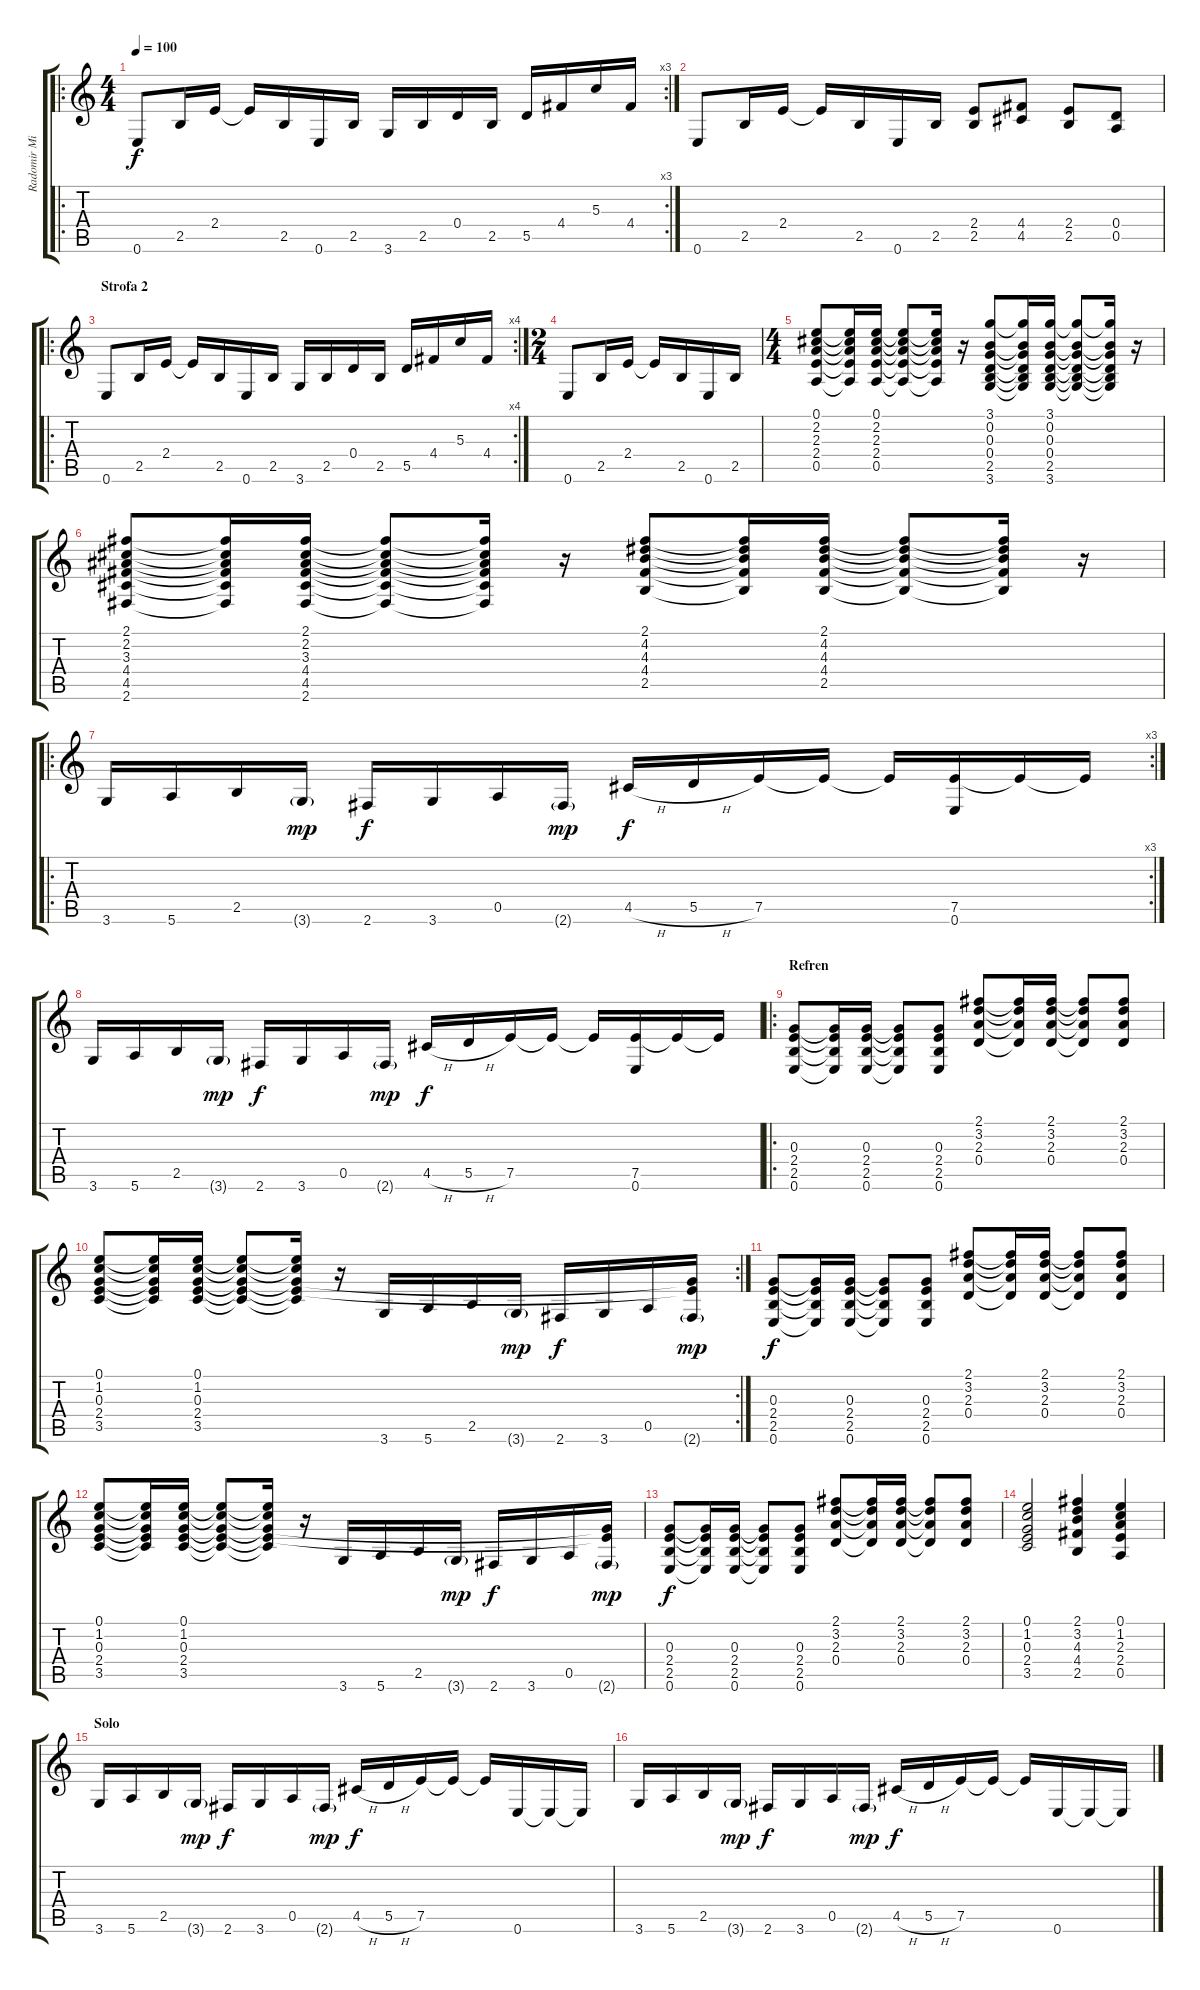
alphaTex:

\track ("Radomir Mihajlovic" "Radomir Mi") {instrument electricguitarjazz}
\staff {score tabs}
\tuning (E4 B3 G3 D3 A2 E2) {hide}
\ro
\rc 3
\ts (4 4)
\tempo 100
\clef g2
\ks c
0.6.8{dy f} 2.5.16 2.4.16 2.4{t}.16 2.5.16 0.6.16 2.5.16 3.6.16 2.5.16 0.4.16 2.5.16 5.5.16 4.4.16 5.3.16 4.4.16 |
0.6.8 2.5.16 2.4.16 2.4{t}.16 2.5.16 0.6.16 2.5.16 (2.4 2.5).8 (4.4 4.5).8 (2.4 2.5).8 (0.4 0.5).8 |
\ro
\rc 4
\section ("" "Strofa 2")
0.6.8 2.5.16 2.4.16 2.4{t}.16 2.5.16 0.6.16 2.5.16 3.6.16 2.5.16 0.4.16 2.5.16 5.5.16 4.4.16 5.3.16 4.4.16 |
\ts (2 4)
0.6.8 2.5.16 2.4.16 2.4{t}.16 2.5.16 0.6.16 2.5.16 |
\ts (4 4)
(0.1 2.2 2.3 2.4 0.5).8 (0.1{t} 2.2{t} 2.3{t} 2.4{t} 0.5{t}).16 (0.1 2.2 2.3 2.4 0.5).16 (0.1{t} 2.2{t} 2.3{t} 2.4{t} 0.5{t}).8 (0.1{t} 2.2{t} 2.3{t} 2.4{t} 0.5{t}).16 r.16 (3.1 0.2 0.3 0.4 2.5 3.6).8 (3.1{t} 0.2{t} 0.3{t} 0.4{t} 2.5{t} 3.6{t}).16 (3.1 0.2 0.3 0.4 2.5 3.6).16 (3.1{t} 0.2{t} 0.3{t} 0.4{t} 2.5{t} 3.6{t}).8 (3.1{t} 0.2{t} 0.3{t} 0.4{t} 2.5{t} 3.6{t}).16 r.16 |
(2.1 2.2 3.3 4.4 4.5 2.6).8 (2.1{t} 2.2{t} 3.3{t} 4.4{t} 4.5{t} 2.6{t}).16 (2.1 2.2 3.3 4.4 4.5 2.6).16 (2.1{t} 2.2{t} 3.3{t} 4.4{t} 4.5{t} 2.6{t}).8 (2.1{t} 2.2{t} 3.3{t} 4.4{t} 4.5{t} 2.6{t}).16 r.16 (2.1 4.2 4.3 4.4 2.5).8 (2.1{t} 4.2{t} 4.3{t} 4.4{t} 2.5{t}).16 (2.1 4.2 4.3 4.4 2.5).16 (2.1{t} 4.2{t} 4.3{t} 4.4{t} 2.5{t}).8 (2.1{t} 4.2{t} 4.3{t} 4.4{t} 2.5{t}).16 r.16 |
\ro
\rc 3
3.6.16 5.6.16 2.5.16 3.6{g}.16{dy mp} 2.6.16{dy f} 3.6.16 0.5.16 2.6{g}.16{dy mp} 4.5{h}.16{dy f} 5.5{h}.16 7.5.16 7.5{t}.16 7.5{t}.16 (7.5 0.6).16 7.5{t}.16 7.5{t}.16 |
3.6.16 5.6.16 2.5.16 3.6{g}.16{dy mp} 2.6.16{dy f} 3.6.16 0.5.16 2.6{g}.16{dy mp} 4.5{h}.16{dy f} 5.5{h}.16 7.5.16 7.5{t}.16 7.5{t}.16 (7.5 0.6).16 7.5{t}.16 7.5{t}.16 |
\ro
\section ("" "Refren")
(0.3 2.4 2.5 0.6).8 (0.3{t} 2.4{t} 2.5{t} 0.6{t}).16 (0.3 2.4 2.5 0.6).16 (0.3{t} 2.4{t} 2.5{t} 0.6{t}).8 (0.3 2.4 2.5 0.6).8 (2.1 3.2 2.3 0.4).8 (2.1{t} 3.2{t} 2.3{t} 0.4{t}).16 (2.1 3.2 2.3 0.4).16 (2.1{t} 3.2{t} 2.3{t} 0.4{t}).8 (2.1 3.2 2.3 0.4).8 |
\rc 2
(0.1 1.2 0.3 2.4 3.5).8 (0.1{t} 1.2{t} 0.3{t} 2.4{t} 3.5{t}).16 (0.1 1.2 0.3 2.4 3.5).16 (0.1{t} 1.2{t} 0.3{t} 2.4{t} 3.5{t}).8 (0.1{t} 1.2{t} 0.3{t} 2.4{t} 3.5{t}).16 r.16 3.6.16 5.6.16 2.5.16 3.6{g}.16{dy mp} 2.6.16{dy f} 3.6.16 0.5.16 (0.3{t} 2.4{t} 2.6{g}).16{dy mp} |
(0.3 2.4 2.5 0.6).8{dy f} (0.3{t} 2.4{t} 2.5{t} 0.6{t}).16 (0.3 2.4 2.5 0.6).16 (0.3{t} 2.4{t} 2.5{t} 0.6{t}).8 (0.3 2.4 2.5 0.6).8 (2.1 3.2 2.3 0.4).8 (2.1{t} 3.2{t} 2.3{t} 0.4{t}).16 (2.1 3.2 2.3 0.4).16 (2.1{t} 3.2{t} 2.3{t} 0.4{t}).8 (2.1 3.2 2.3 0.4).8 |
(0.1 1.2 0.3 2.4 3.5).8 (0.1{t} 1.2{t} 0.3{t} 2.4{t} 3.5{t}).16 (0.1 1.2 0.3 2.4 3.5).16 (0.1{t} 1.2{t} 0.3{t} 2.4{t} 3.5{t}).8 (0.1{t} 1.2{t} 0.3{t} 2.4{t} 3.5{t}).16 r.16 3.6.16 5.6.16 2.5.16 3.6{g}.16{dy mp} 2.6.16{dy f} 3.6.16 0.5.16 (0.3{t} 2.4{t} 2.6{g}).16{dy mp} |
(0.3 2.4 2.5 0.6).8{dy f} (0.3{t} 2.4{t} 2.5{t} 0.6{t}).16 (0.3 2.4 2.5 0.6).16 (0.3{t} 2.4{t} 2.5{t} 0.6{t}).8 (0.3 2.4 2.5 0.6).8 (2.1 3.2 2.3 0.4).8 (2.1{t} 3.2{t} 2.3{t} 0.4{t}).16 (2.1 3.2 2.3 0.4).16 (2.1{t} 3.2{t} 2.3{t} 0.4{t}).8 (2.1 3.2 2.3 0.4).8 |
(0.1 1.2 0.3 2.4 3.5).2 (2.1 3.2 4.3 4.4 2.5).4 (0.1 1.2 2.3 2.4 0.5).4 |
\section ("" "Solo")
3.6.16{volume 14} 5.6.16 2.5.16 3.6{g}.16{dy mp} 2.6.16{dy f} 3.6.16 0.5.16 2.6{g}.16{dy mp} 4.5{h}.16{dy f} 5.5{h}.16 7.5.16 7.5{t}.16 7.5{t}.16 0.6.16 0.6{t}.16 0.6{t}.16 |
3.6.16 5.6.16 2.5.16 3.6{g}.16{dy mp} 2.6.16{dy f} 3.6.16 0.5.16 2.6{g}.16{dy mp} 4.5{h}.16{dy f} 5.5{h}.16 7.5.16 7.5{t}.16 7.5{t}.16 0.6.16 0.6{t}.16 0.6{t}.16
